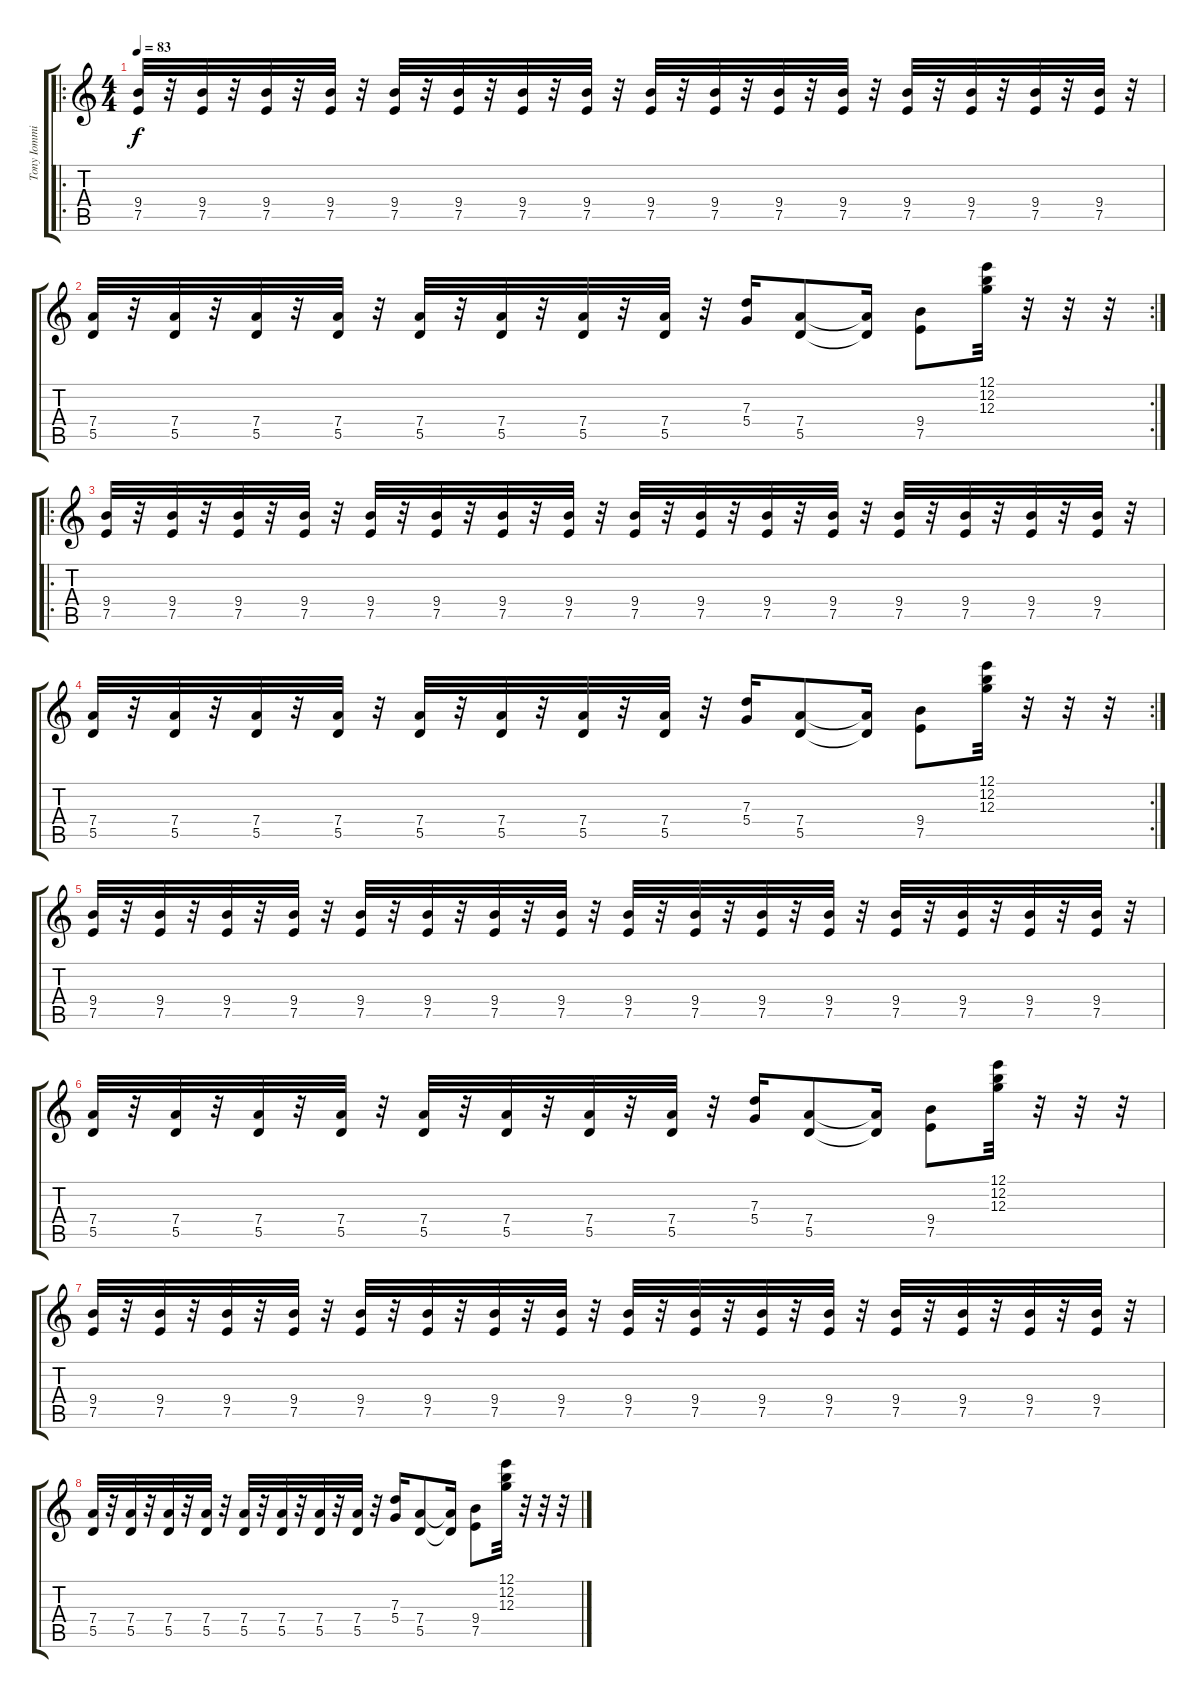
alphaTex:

\track ("Tony Iommi (Base)" "Tony Iommi") {instrument overdrivenguitar}
\staff {score tabs}
\tuning (E4 B3 G3 D3 A2 E2) {hide}
\ro
\ts (4 4)
\tempo 83
\clef g2
\ks c
(9.4 7.5).32{dy f} r.32 (9.4 7.5).32 r.32 (9.4 7.5).32 r.32 (9.4 7.5).32 r.32 (9.4 7.5).32 r.32 (9.4 7.5).32 r.32 (9.4 7.5).32 r.32 (9.4 7.5).32 r.32 (9.4 7.5).32 r.32 (9.4 7.5).32 r.32 (9.4 7.5).32 r.32 (9.4 7.5).32 r.32 (9.4 7.5).32 r.32 (9.4 7.5).32 r.32 (9.4 7.5).32 r.32 (9.4 7.5).32 r.32 |
\rc 2
(7.4 5.5).32 r.32 (7.4 5.5).32 r.32 (7.4 5.5).32 r.32 (7.4 5.5).32 r.32 (7.4 5.5).32 r.32 (7.4 5.5).32 r.32 (7.4 5.5).32 r.32 (7.4 5.5).32 r.32 (7.3 5.4).16 (7.4 5.5).8 (7.4{t} 5.5{t}).16 (9.4 7.5).8 (12.1 12.2 12.3).32 r.32 r.32 r.32 |
\ro
(9.4 7.5).32 r.32 (9.4 7.5).32 r.32 (9.4 7.5).32 r.32 (9.4 7.5).32 r.32 (9.4 7.5).32 r.32 (9.4 7.5).32 r.32 (9.4 7.5).32 r.32 (9.4 7.5).32 r.32 (9.4 7.5).32 r.32 (9.4 7.5).32 r.32 (9.4 7.5).32 r.32 (9.4 7.5).32 r.32 (9.4 7.5).32 r.32 (9.4 7.5).32 r.32 (9.4 7.5).32 r.32 (9.4 7.5).32 r.32 |
\rc 2
(7.4 5.5).32 r.32 (7.4 5.5).32 r.32 (7.4 5.5).32 r.32 (7.4 5.5).32 r.32 (7.4 5.5).32 r.32 (7.4 5.5).32 r.32 (7.4 5.5).32 r.32 (7.4 5.5).32 r.32 (7.3 5.4).16 (7.4 5.5).8 (7.4{t} 5.5{t}).16 (9.4 7.5).8 (12.1 12.2 12.3).32 r.32 r.32 r.32 |
(9.4 7.5).32 r.32 (9.4 7.5).32 r.32 (9.4 7.5).32 r.32 (9.4 7.5).32 r.32 (9.4 7.5).32 r.32 (9.4 7.5).32 r.32 (9.4 7.5).32 r.32 (9.4 7.5).32 r.32 (9.4 7.5).32 r.32 (9.4 7.5).32 r.32 (9.4 7.5).32 r.32 (9.4 7.5).32 r.32 (9.4 7.5).32 r.32 (9.4 7.5).32 r.32 (9.4 7.5).32 r.32 (9.4 7.5).32 r.32 |
(7.4 5.5).32 r.32 (7.4 5.5).32 r.32 (7.4 5.5).32 r.32 (7.4 5.5).32 r.32 (7.4 5.5).32 r.32 (7.4 5.5).32 r.32 (7.4 5.5).32 r.32 (7.4 5.5).32 r.32 (7.3 5.4).16 (7.4 5.5).8 (7.4{t} 5.5{t}).16 (9.4 7.5).8 (12.1 12.2 12.3).32 r.32 r.32 r.32 |
(9.4 7.5).32 r.32 (9.4 7.5).32 r.32 (9.4 7.5).32 r.32 (9.4 7.5).32 r.32 (9.4 7.5).32 r.32 (9.4 7.5).32 r.32 (9.4 7.5).32 r.32 (9.4 7.5).32 r.32 (9.4 7.5).32 r.32 (9.4 7.5).32 r.32 (9.4 7.5).32 r.32 (9.4 7.5).32 r.32 (9.4 7.5).32 r.32 (9.4 7.5).32 r.32 (9.4 7.5).32 r.32 (9.4 7.5).32 r.32 |
(7.4 5.5).32 r.32 (7.4 5.5).32 r.32 (7.4 5.5).32 r.32 (7.4 5.5).32 r.32 (7.4 5.5).32 r.32 (7.4 5.5).32 r.32 (7.4 5.5).32 r.32 (7.4 5.5).32 r.32 (7.3 5.4).16 (7.4 5.5).8 (7.4{t} 5.5{t}).16 (9.4 7.5).8 (12.1 12.2 12.3).32 r.32 r.32 r.32
